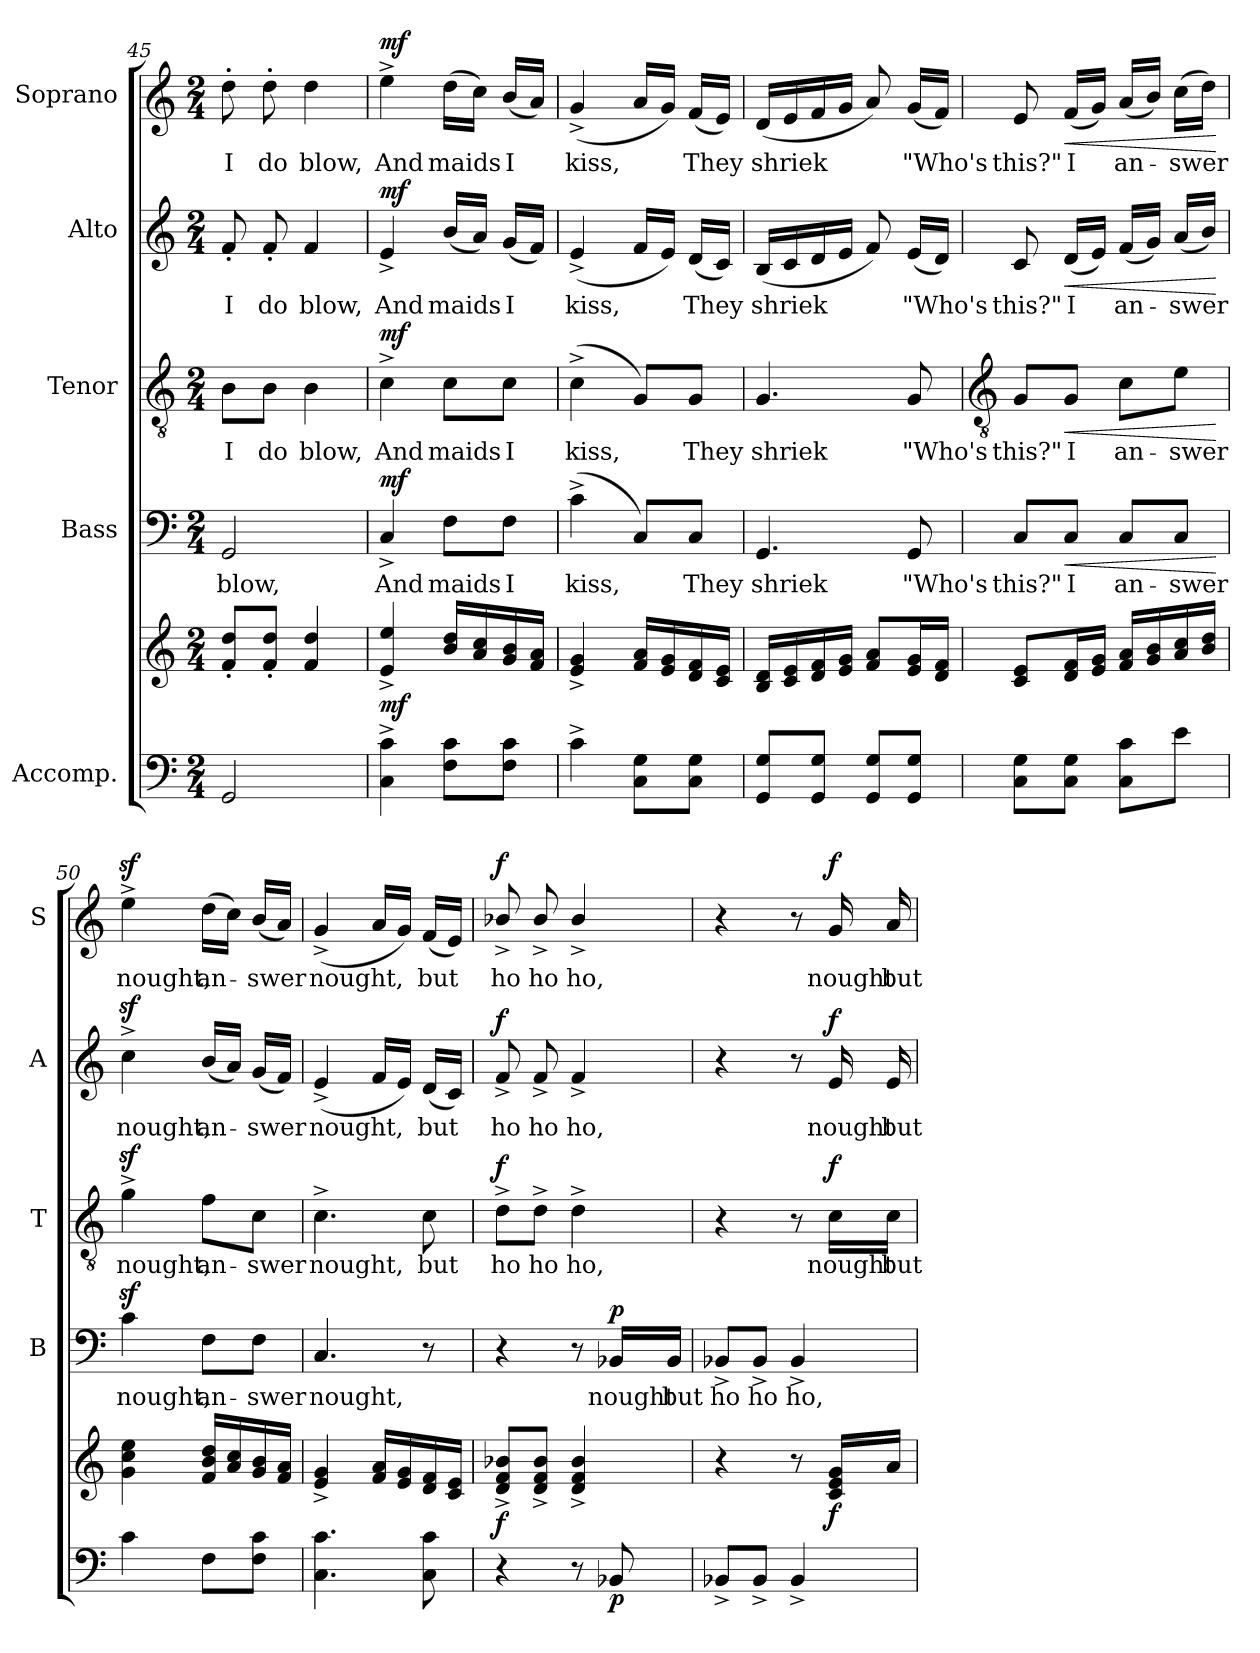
**kern	**kern	**dynam	**kern	**text	**dynam	**kern	**text	**dynam	**kern	**text	**dynam	**kern	**text	**dynam
*part5	*part5	*part5	*part4	*part4	*part4	*part3	*part3	*part3	*part2	*part2	*part2	*part1	*part1	*part1
*staff6	*staff5	*staff5/6	*staff4	*staff4	*staff4	*staff3	*staff3	*staff3	*staff2	*staff2	*staff2	*staff1	*staff1	*staff1
*I"Accomp.	*	*	*I"Bass	*	*	*I"Tenor	*	*	*I"Alto	*	*	*I"Soprano	*	*
*	*	*	*I'B	*	*	*I'T	*	*	*I'A	*	*	*I'S	*	*
*clefF4	*clefG2	*	*clefF4	*	*	*clefGv2	*	*	*clefG2	*	*	*clefG2	*	*
*k[]	*k[]	*	*k[]	*	*	*k[]	*	*	*k[]	*	*	*k[]	*	*
*C:	*C:	*	*C:	*	*	*C:	*	*	*C:	*	*	*C:	*	*
*M2/4	*M2/4	*	*M2/4	*	*	*M2/4	*	*	*M2/4	*	*	*M2/4	*	*
=45	=45	=45	=45	=45	=45	=45	=45	=45	=45	=45	=45	=45	=45	=45
!	!	!	!	!LO:LY:b	!	!	!LO:LY:b	!	!	!LO:LY:b	!	!	!LO:LY:b	!
2GG	8f' 8dd'L	.	2GG	blow,	.	8B\L	I	.	8f'	I	.	8dd'	I	.
!	!	!	!	!	!	!	!LO:LY:b	!	!	!LO:LY:b	!	!	!LO:LY:b	!
.	8f' 8dd'J	.	.	.	.	8B\J	do	.	8f'	do	.	8dd'	do	.
!	!	!	!	!	!	!	!LO:LY:b	!	!	!LO:LY:b	!	!	!LO:LY:b	!
.	4f 4dd	.	.	.	.	4B	blow,	.	4f	blow,	.	4dd	blow,	.
=46	=46	=46	=46	=46	=46	=46	=46	=46	=46	=46	=46	=46	=46	=46
!	!	!LO:DY:b	!	!LO:LY:b	!LO:DY:b	!	!LO:LY:b	!LO:DY:b	!	!LO:LY:b	!LO:DY:b	!	!LO:LY:b	!LO:DY:b
4C^ 4c^	4e^ 4ee^	mf	4C^	And	mf	4c^	And	mf	4e^	And	mf	4ee^	And	mf
!	!	!	!	!LO:LY:b	!	!	!LO:LY:b	!	!	!LO:LY:b	!	!	!LO:LY:b	!
8F 8cL	16b 16ddLL	.	8F\L	maids	.	8c\L	maids	.	(<16bLL	maids	.	(>16ddLL	maids	.
.	16a 16cc	.	.	.	.	.	.	.	16aJJ)	.	.	16ccJJ)	.	.
!	!	!	!	!LO:LY:b	!	!	!LO:LY:b	!	!	!LO:LY:b	!	!	!LO:LY:b	!
8F 8cJ	16g 16b	.	8F\J	I	.	8c\J	I	.	(<16gLL	I	.	(<16bLL	I	.
.	16f 16aJJ	.	.	.	.	.	.	.	16fJJ)	.	.	16aJJ)	.	.
=47	=47	=47	=47	=47	=47	=47	=47	=47	=47	=47	=47	=47	=47	=47
!	!	!	!	!LO:LY:b	!	!	!LO:LY:b	!	!	!LO:LY:b	!	!	!LO:LY:b	!
4c^	4e^ 4g^	.	(4c^	kiss,	.	(<4c^	kiss,	.	(<4e^	kiss,	.	(<4g^	kiss,	.
8C 8GL	16f 16aLL	.	8C/L)	.	.	8G/L)	.	.	16fLL	.	.	16aLL	.	.
.	16e 16g	.	.	.	.	.	.	.	16eJJ)	.	.	16gJJ)	.	.
!	!	!	!	!LO:LY:b	!	!	!LO:LY:b	!	!	!LO:LY:b	!	!	!LO:LY:b	!
8C 8GJ	16d 16f	.	8C/J	They	.	8G/J	They	.	(<16dLL	They	.	(<16fLL	They	.
.	16c 16eJJ	.	.	.	.	.	.	.	16cJJ)	.	.	16eJJ)	.	.
=48	=48	=48	=48	=48	=48	=48	=48	=48	=48	=48	=48	=48	=48	=48
!	!	!	!	!LO:LY:b	!	!	!LO:LY:b	!	!	!LO:LY:b	!	!	!LO:LY:b	!
8GG 8GL	16B 16dLL	.	4.GG	shriek	.	4.G	shriek	.	(<16BLL	shriek	.	(<16dLL	shriek	.
.	16c 16e	.	.	.	.	.	.	.	16c	.	.	16e	.	.
8GG 8GJ	16d 16f	.	.	.	.	.	.	.	16d	.	.	16f	.	.
.	16e 16gJJ	.	.	.	.	.	.	.	16eJJ	.	.	16gJJ	.	.
8GG 8GL	8f 8aL	.	.	.	.	.	.	.	8f)	.	.	8a)	.	.
!	!	!	!	!LO:LY:b	!	!	!LO:LY:b	!	!	!LO:LY:b	!	!	!LO:LY:b	!
8GG 8GJ	16e 16gL	.	8GG	"Who's	.	8G	"Who's	.	(<16eLL	"Who's	.	(<16gLL	"Who's	.
.	16d 16fJJ	.	.	.	.	.	.	.	16dJJ)	.	.	16fJJ)	.	.
!!LO:LB:g=z
=49	=49	=49	=49	=49	=49	=49	=49	=49	=49	=49	=49	=49	=49	=49
*	*	*	*	*	*	*clefGv2	*	*	*	*	*	*	*	*
!	!	!	!	!LO:LY:b	!	!	!LO:LY:b	!	!	!LO:LY:b	!	!	!LO:LY:b	!
8C 8GL	8c 8eL	.	8C/L	this?"	.	8G/L	this?"	.	8c	this?"	.	8e	this?"	.
!	!	!	!	!LO:LY:b	!LO:HP:b	!	!LO:LY:b	!LO:HP:b	!	!LO:LY:b	!LO:HP:b	!	!LO:LY:b	!LO:HP:b
8C 8GJ	16d 16fL	.	8C/J	I	<	8G/J	I	<	(<16dLL	I	<	(<16fLL	I	<
.	16e 16gJJ	.	.	.	.	.	.	.	16eJJ)	.	.	16gJJ)	.	.
!	!	!	!	!LO:LY:b	!	!	!LO:LY:b	!	!	!LO:LY:b	!	!	!LO:LY:b	!
8C 8cL	16f 16aLL	.	8C/L	an-	.	8c\L	an-	.	(<16fLL	an-	.	(<16aLL	an-	.
.	16g 16b	.	.	.	.	.	.	.	16gJJ)	.	.	16bJJ)	.	.
!	!	!	!	!LO:LY:b	!	!	!LO:LY:b	!	!	!LO:LY:b	!	!	!LO:LY:b	!
8eJ	16a 16cc	.	8C/J	-swer	.	8e\J	-swer	.	(<16aLL	swer	.	(>16ccLL	swer	.
.	16b 16ddJJ	.	.	.	.	.	.	.	16bJJ)	.	.	16ddJJ)	.	.
.	.	.	.	.	[	.	.	[	.	.	[	.	.	[
=50	=50	=50	=50	=50	=50	=50	=50	=50	=50	=50	=50	=50	=50	=50
!	!	!	!	!LO:LY:b	!	!	!LO:LY:b	!	!	!LO:LY:b	!	!	!LO:LY:b	!
4c	4g 4cc 4ee	.	4cz<	nought,	.	4gz<^	nought,	.	4ccz<^	nought,	.	4eez<^	nought,	.
!	!	!	!	!LO:LY:b	!	!	!LO:LY:b	!	!	!LO:LY:b	!	!	!LO:LY:b	!
8FL	16f 16b 16ddLL	.	8F\L	an-	.	8f\L	an-	.	(<16bLL	an-	.	(>16ddLL	an-	.
.	16a 16cc	.	.	.	.	.	.	.	16aJJ)	.	.	16ccJJ)	.	.
!	!	!	!	!LO:LY:b	!	!	!LO:LY:b	!	!	!LO:LY:b	!	!	!LO:LY:b	!
8F 8cJ	16g 16b	.	8F\J	-swer	.	8c\J	-swer	.	(<16gLL	swer	.	(<16bLL	-swer	.
.	16f 16aJJ	.	.	.	.	.	.	.	16fJJ)	.	.	16aJJ)	.	.
=51	=51	=51	=51	=51	=51	=51	=51	=51	=51	=51	=51	=51	=51	=51
!	!	!	!	!LO:LY:b	!	!	!LO:LY:b	!	!	!LO:LY:b	!	!	!LO:LY:b	!
4.C 4.c	4e^ 4g^	.	4.C	nought,	.	4.c^	nought,	.	(<4e^	nought,	.	(<4g^	nought,	.
.	16f 16aLL	.	.	.	.	.	.	.	16fLL	.	.	16aLL	.	.
.	16e 16g	.	.	.	.	.	.	.	16eJJ)	.	.	16gJJ)	.	.
!	!	!	!	!	!	!	!LO:LY:b	!	!	!LO:LY:b	!	!	!LO:LY:b	!
8C 8c	16d 16f	.	8r	.	.	8c	but	.	(<16dLL	but	.	(<16fLL	but	.
.	16c 16eJJ	.	.	.	.	.	.	.	16cJJ)	.	.	16eJJ)	.	.
=52	=52	=52	=52	=52	=52	=52	=52	=52	=52	=52	=52	=52	=52	=52
!	!	!LO:DY:b	!	!	!	!	!LO:LY:b	!LO:DY:b	!	!LO:LY:b	!LO:DY:b	!	!LO:LY:b	!LO:DY:b
4r	8d^ 8f^ 8b-X^L	f	4r	.	.	8d^\L	ho	f	8f^	ho	f	8b-X^/	ho	f
!	!	!	!	!	!	!	!LO:LY:b	!	!	!LO:LY:b	!	!	!LO:LY:b	!
.	8d^ 8f^ 8b-^J	.	.	.	.	8d^\J	ho	.	8f^	ho	.	8b-^/	ho	.
!	!	!	!	!	!	!	!LO:LY:b	!	!	!LO:LY:b	!	!	!LO:LY:b	!
8r	4d^ 4f^ 4b-^	.	8r	.	.	4d^	ho,	.	4f^	ho,	.	4b-^/	ho,	.
!	!	!LO:DY:b=2	!	!LO:LY:b	!LO:DY:b	!	!	!	!	!	!	!	!	!
8BB-X	.	p	16BB-X/LL	nought	p	.	.	.	.	.	.	.	.	.
!	!	!	!	!LO:LY:b	!	!	!	!	!	!	!	!	!	!
.	.	.	16BB-/JJ	but	.	.	.	.	.	.	.	.	.	.
=53	=53	=53	=53	=53	=53	=53	=53	=53	=53	=53	=53	=53	=53	=53
!	!	!	!	!LO:LY:b	!	!	!	!	!	!	!	!	!	!
8BB-X^L	4r	.	8BB-X^/L	ho	.	4r	.	.	4r	.	.	4r	.	.
!	!	!	!	!LO:LY:b	!	!	!	!	!	!	!	!	!	!
8BB-^J	.	.	8BB-^/J	ho	.	.	.	.	.	.	.	.	.	.
!	!	!	!	!LO:LY:b	!	!	!	!	!	!	!	!	!	!
4BB-^	8r	.	4BB-^	ho,	.	8r	.	.	8r	.	.	8r	.	.
!	!	!LO:DY:b	!	!	!	!	!LO:LY:b	!LO:DY:b	!	!LO:LY:b	!LO:DY:b	!	!LO:LY:b	!LO:DY:b
.	16c 16e 16gLL	f	.	.	.	16c\LL	nought	f	16e	nought	f	16g	nought	f
!	!	!	!	!	!	!	!LO:LY:b	!	!	!LO:LY:b	!	!	!LO:LY:b	!
.	16aJJ	.	.	.	.	16c\JJ	but	.	16e	but	.	16a	but	.
=	=	=	=	=	=	=	=	=	=	=	=	=	=	=
*-	*-	*-	*-	*-	*-	*-	*-	*-	*-	*-	*-	*-	*-	*-
